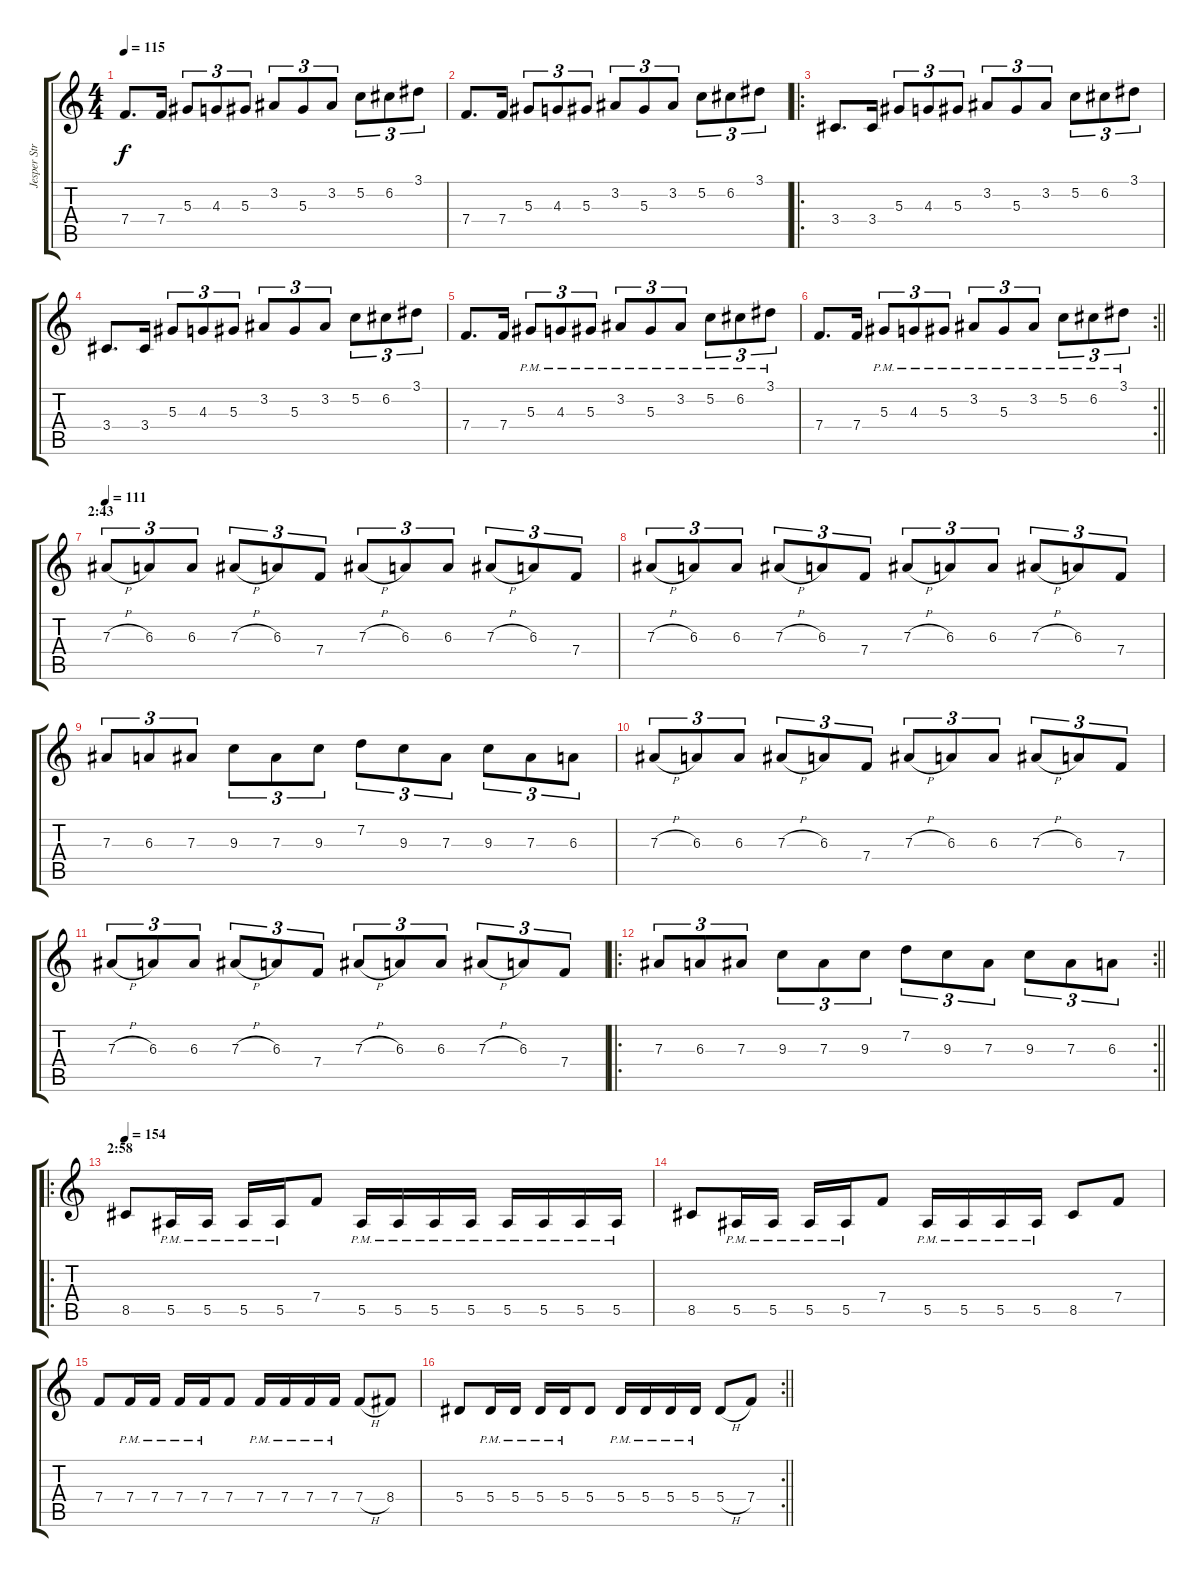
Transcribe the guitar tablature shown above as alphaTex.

\track ("Jesper Strömblad" "Jesper Str") {instrument distortionguitar}
\staff {score tabs}
\tuning (C4 G3 Eb3 Bb2 F2 C2) {hide}
\ts (4 4)
\tempo 115
\clef g2
\ks c
7.4.8{d dy f} 7.4.16 5.3.8{tu (3 2)} 4.3.8{tu (3 2)} 5.3.8{tu (3 2)} 3.2.8{tu (3 2)} 5.3.8{tu (3 2)} 3.2.8{tu (3 2)} 5.2.8{tu (3 2)} 6.2.8{tu (3 2)} 3.1.8{tu (3 2)} |
7.4.8{d} 7.4.16 5.3.8{tu (3 2)} 4.3.8{tu (3 2)} 5.3.8{tu (3 2)} 3.2.8{tu (3 2)} 5.3.8{tu (3 2)} 3.2.8{tu (3 2)} 5.2.8{tu (3 2)} 6.2.8{tu (3 2)} 3.1.8{tu (3 2)} |
\ro
3.4.8{d} 3.4.16 5.3.8{tu (3 2)} 4.3.8{tu (3 2)} 5.3.8{tu (3 2)} 3.2.8{tu (3 2)} 5.3.8{tu (3 2)} 3.2.8{tu (3 2)} 5.2.8{tu (3 2)} 6.2.8{tu (3 2)} 3.1.8{tu (3 2)} |
3.4.8{d} 3.4.16 5.3.8{tu (3 2)} 4.3.8{tu (3 2)} 5.3.8{tu (3 2)} 3.2.8{tu (3 2)} 5.3.8{tu (3 2)} 3.2.8{tu (3 2)} 5.2.8{tu (3 2)} 6.2.8{tu (3 2)} 3.1.8{tu (3 2)} |
7.4.8{d} 7.4.16 5.3{pm}.8{tu (3 2)} 4.3{pm}.8{tu (3 2)} 5.3{pm}.8{tu (3 2)} 3.2{pm}.8{tu (3 2)} 5.3{pm}.8{tu (3 2)} 3.2{pm}.8{tu (3 2)} 5.2{pm}.8{tu (3 2)} 6.2{pm}.8{tu (3 2)} 3.1{pm}.8{tu (3 2)} |
\rc 2
\barLineRight lightlight
7.4.8{d} 7.4.16 5.3{pm}.8{tu (3 2)} 4.3{pm}.8{tu (3 2)} 5.3{pm}.8{tu (3 2)} 3.2{pm}.8{tu (3 2)} 5.3{pm}.8{tu (3 2)} 3.2{pm}.8{tu (3 2)} 5.2{pm}.8{tu (3 2)} 6.2{pm}.8{tu (3 2)} 3.1{pm}.8{tu (3 2)} |
\section ("" "2:43")
\tempo 111
7.3{h}.8{tu (3 2)} 6.3.8{tu (3 2)} 6.3.8{tu (3 2)} 7.3{h}.8{tu (3 2)} 6.3.8{tu (3 2)} 7.4.8{tu (3 2)} 7.3{h}.8{tu (3 2)} 6.3.8{tu (3 2)} 6.3.8{tu (3 2)} 7.3{h}.8{tu (3 2)} 6.3.8{tu (3 2)} 7.4.8{tu (3 2)} |
7.3{h}.8{tu (3 2)} 6.3.8{tu (3 2)} 6.3.8{tu (3 2)} 7.3{h}.8{tu (3 2)} 6.3.8{tu (3 2)} 7.4.8{tu (3 2)} 7.3{h}.8{tu (3 2)} 6.3.8{tu (3 2)} 6.3.8{tu (3 2)} 7.3{h}.8{tu (3 2)} 6.3.8{tu (3 2)} 7.4.8{tu (3 2)} |
7.3.8{tu (3 2)} 6.3.8{tu (3 2)} 7.3.8{tu (3 2)} 9.3.8{tu (3 2)} 7.3.8{tu (3 2)} 9.3.8{tu (3 2)} 7.2.8{tu (3 2)} 9.3.8{tu (3 2)} 7.3.8{tu (3 2)} 9.3.8{tu (3 2)} 7.3.8{tu (3 2)} 6.3.8{tu (3 2)} |
7.3{h}.8{tu (3 2)} 6.3.8{tu (3 2)} 6.3.8{tu (3 2)} 7.3{h}.8{tu (3 2)} 6.3.8{tu (3 2)} 7.4.8{tu (3 2)} 7.3{h}.8{tu (3 2)} 6.3.8{tu (3 2)} 6.3.8{tu (3 2)} 7.3{h}.8{tu (3 2)} 6.3.8{tu (3 2)} 7.4.8{tu (3 2)} |
7.3{h}.8{tu (3 2)} 6.3.8{tu (3 2)} 6.3.8{tu (3 2)} 7.3{h}.8{tu (3 2)} 6.3.8{tu (3 2)} 7.4.8{tu (3 2)} 7.3{h}.8{tu (3 2)} 6.3.8{tu (3 2)} 6.3.8{tu (3 2)} 7.3{h}.8{tu (3 2)} 6.3.8{tu (3 2)} 7.4.8{tu (3 2)} |
\ro
\rc 2
\barLineRight lightlight
7.3.8{tu (3 2)} 6.3.8{tu (3 2)} 7.3.8{tu (3 2)} 9.3.8{tu (3 2)} 7.3.8{tu (3 2)} 9.3.8{tu (3 2)} 7.2.8{tu (3 2)} 9.3.8{tu (3 2)} 7.3.8{tu (3 2)} 9.3.8{tu (3 2)} 7.3.8{tu (3 2)} 6.3.8{tu (3 2)} |
\ro
\section ("" "2:58")
\tempo 154
8.5.8 5.5{pm}.16 5.5{pm}.16 5.5{pm}.16 5.5{pm}.16 7.4.8 5.5{pm}.16 5.5{pm}.16 5.5{pm}.16 5.5{pm}.16 5.5{pm}.16 5.5{pm}.16 5.5{pm}.16 5.5{pm}.16 |
8.5.8 5.5{pm}.16 5.5{pm}.16 5.5{pm}.16 5.5{pm}.16 7.4.8 5.5{pm}.16 5.5{pm}.16 5.5{pm}.16 5.5{pm}.16 8.5.8 7.4.8 |
7.4.8 7.4{pm}.16 7.4{pm}.16 7.4{pm}.16 7.4{pm}.16 7.4.8 7.4{pm}.16 7.4{pm}.16 7.4{pm}.16 7.4{pm}.16 7.4{h}.8 8.4.8 |
\rc 2
\barLineRight lightlight
5.4.8 5.4{pm}.16 5.4{pm}.16 5.4{pm}.16 5.4{pm}.16 5.4.8 5.4{pm}.16 5.4{pm}.16 5.4{pm}.16 5.4{pm}.16 5.4{h}.8 7.4.8
